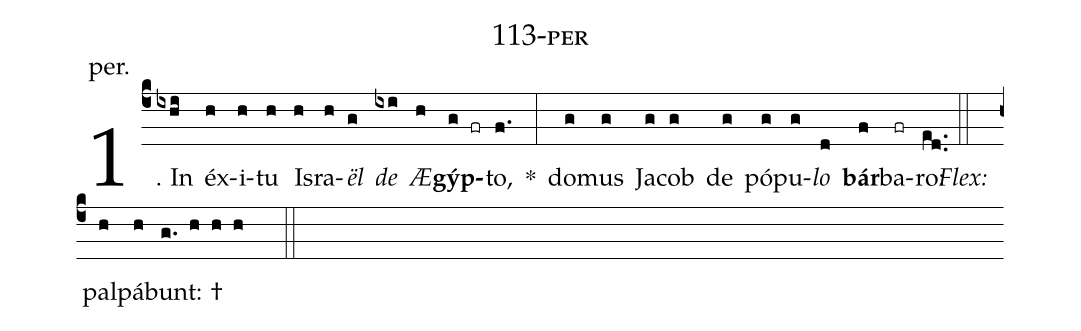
name: 113-per;
annotation: per.;
%%
(c4)1. In(ixhi) éx(h)i(h)tu(h) Is(h)ra(h)<i>ël</i>(g) <i>de</i>(ixi) <i>Æ</i>(h)<b>gýp</b>(g fr)to,(f.) *(:) do(g)mus(g) Ja(g)cob(g) de(g) pó(g)pu(g)<i>lo</i>(d) <b>bár</b>(f)ba(fr)ro:(ed..) (::)
<i>Flex:</i>()  pal(h)pá(h)bunt: †(g. h h h  ::)
